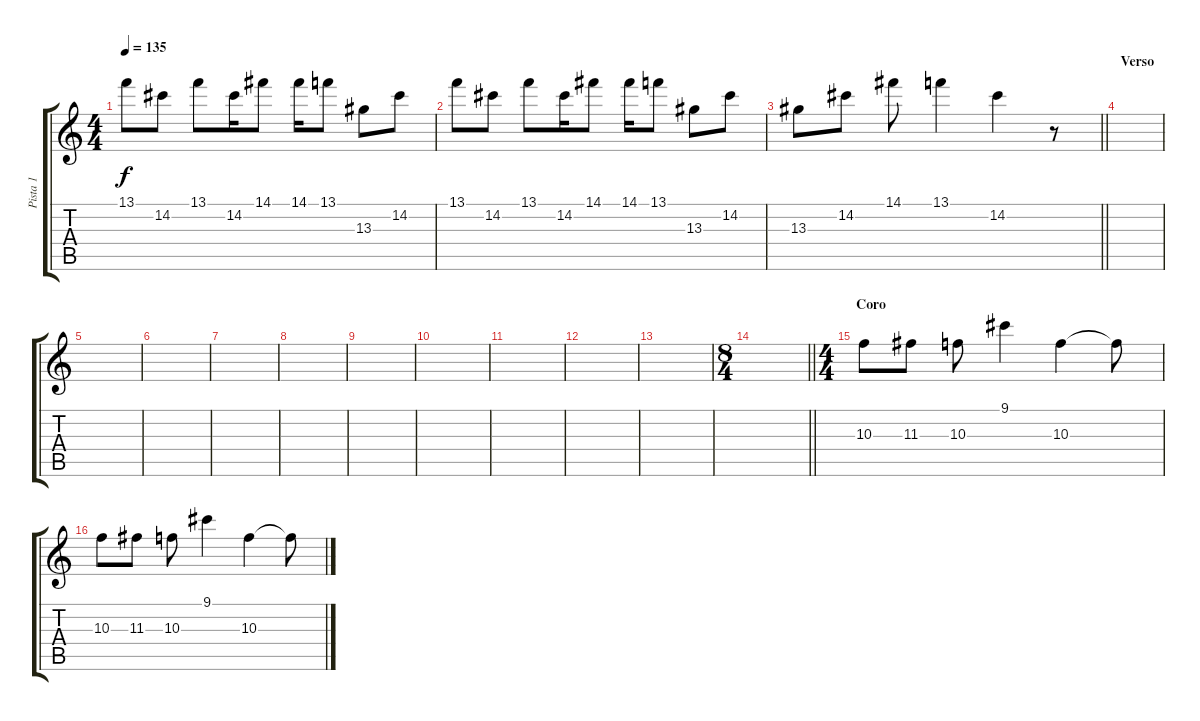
\track ("Pista 1" "Pista 1") {instrument overdrivenguitar}
\staff {score tabs}
\tuning (E4 B3 G3 D3 A2 E2) {hide}
\ts (4 4)
\tempo 135
\clef g2
\ks c
13.1.8{dy f} 14.2.8 13.1.8 14.2.16 14.1.8 14.1.16 13.1.8 13.3.8 14.2.8 |
13.1.8 14.2.8 13.1.8 14.2.16 14.1.8 14.1.16 13.1.8 13.3.8 14.2.8 |
\barLineRight lightlight
13.3.8 14.2.8 14.1.8 13.1.4 14.2.4 r.8 |
\section ("" "Verso")
|
|
|
|
|
|
|
|
|
|
\ts (8 4)
\barLineRight lightlight
|
\ts (4 4)
\section ("" "Coro")
10.3.8 11.3.8 10.3.8 9.1.4 10.3.4 10.3{t}.8 |
10.3.8 11.3.8 10.3.8 9.1.4 10.3.4 10.3{t}.8
